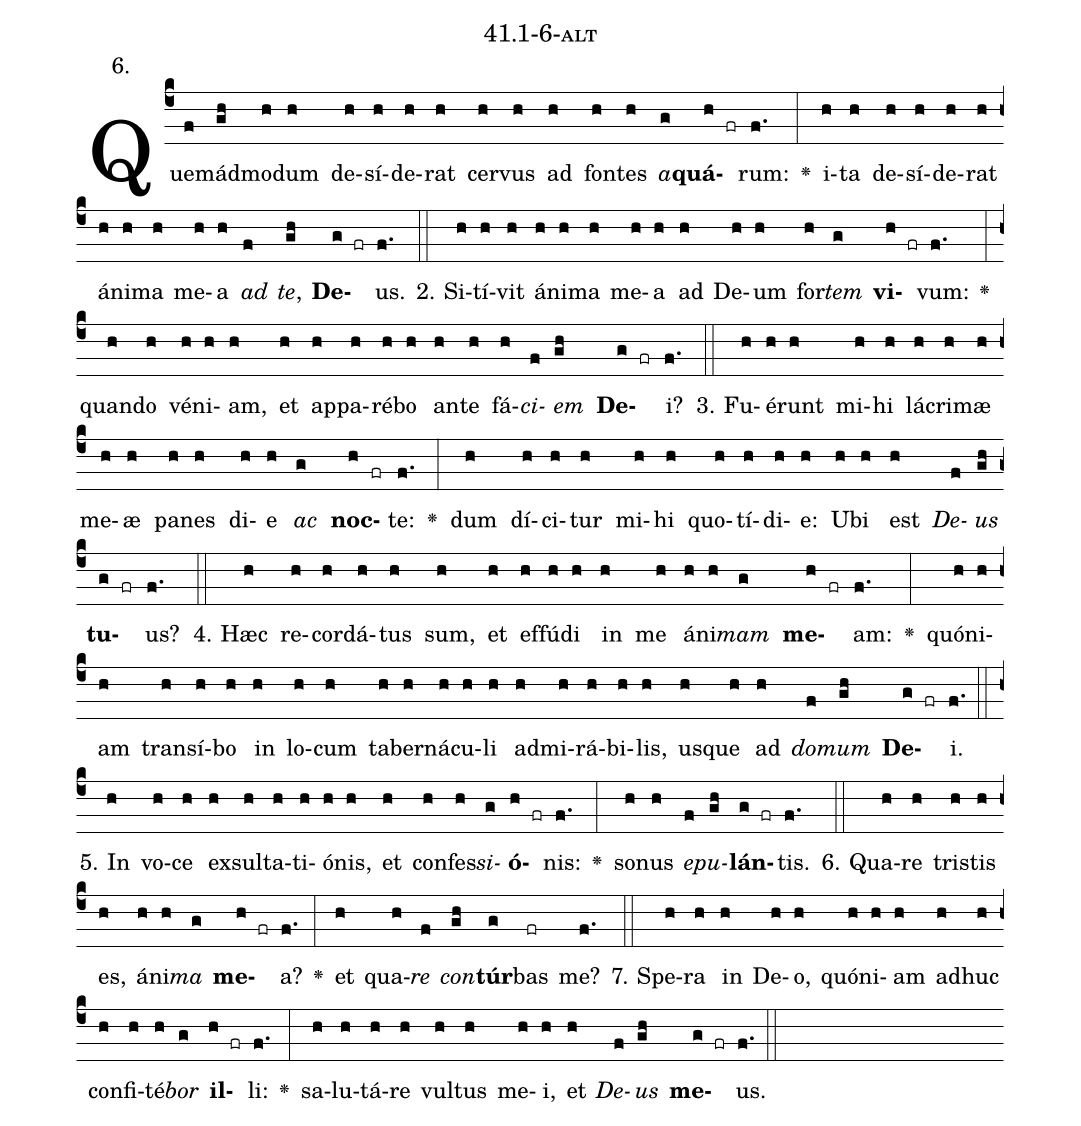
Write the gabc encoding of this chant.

name: 41.1-6-alt;
annotation: 6.;
%%
(c4)Quem(f)ád(gh)mo(h)dum(h) de(h)sí(h)de(h)rat(h) cer(h)vus(h) ad(h) fon(h)tes(h) <i>a</i>(g)<b>quá</b>(h fr)rum:(f.) <v>\greheightstar</v>(:) i(h)ta(h) de(h)sí(h)de(h)rat(h) á(h)ni(h)ma(h) me(h)a(h) <i>ad</i>(f) <i>te</i>,(gh) <b>De</b>(g fr)us.(f.) (::)
2. Si(h)tí(h)vit(h) á(h)ni(h)ma(h) me(h)a(h) ad(h) De(h)um(h) for(h)<i>tem</i>(g) <b>vi</b>(h fr)vum:(f.) <v>\greheightstar</v>(:) quan(h)do(h) vé(h)ni(h)am,(h) et(h) ap(h)pa(h)ré(h)bo(h) an(h)te(h) fá(h)<i>ci</i>(f)<i>em</i>(gh) <b>De</b>(g fr)i?(f.) (::)
3. Fu(h)é(h)runt(h) mi(h)hi(h) lá(h)cri(h)mæ(h) me(h)æ(h) pa(h)nes(h) di(h)e(h) <i>ac</i>(g) <b>noc</b>(h fr)te:(f.) <v>\greheightstar</v>(:) dum(h) dí(h)ci(h)tur(h) mi(h)hi(h) quo(h)tí(h)di(h)e:(h) U(h)bi(h) est(h) <i>De</i>(f)<i>us</i>(gh) <b>tu</b>(g fr)us?(f.) (::)
4. Hæc(h) re(h)cor(h)dá(h)tus(h) sum,(h) et(h) ef(h)fú(h)di(h) in(h) me(h) á(h)ni(h)<i>mam</i>(g) <b>me</b>(h fr)am:(f.) <v>\greheightstar</v>(:) quón(h)i(h)am(h) trans(h)í(h)bo(h) in(h) lo(h)cum(h) ta(h)ber(h)ná(h)cu(h)li(h) ad(h)mi(h)rá(h)bi(h)lis,(h) us(h)que(h) ad(h) <i>do</i>(f)<i>mum</i>(gh) <b>De</b>(g fr)i.(f.) (::)
5. In(h) vo(h)ce(h) ex(h)sul(h)ta(h)ti(h)ó(h)nis,(h) et(h) con(h)fes(h)<i>si</i>(g)<b>ó</b>(h fr)nis:(f.) <v>\greheightstar</v>(:) so(h)nus(h) <i>e</i>(f)<i>pu</i>(gh)<b>lán</b>(g fr)tis.(f.) (::)
6. Qua(h)re(h) tris(h)tis(h) es,(h) á(h)ni(h)<i>ma</i>(g) <b>me</b>(h fr)a?(f.) <v>\greheightstar</v>(:) et(h) qua(h)<i>re</i>(f) <i>con</i>(gh)<b>túr</b>(g)bas(fr) me?(f.) (::)
7. Spe(h)ra(h) in(h) De(h)o,(h) quón(h)i(h)am(h) ad(h)huc(h) con(h)fi(h)té(h)<i>bor</i>(g) <b>il</b>(h fr)li:(f.) <v>\greheightstar</v>(:) sa(h)lu(h)tá(h)re(h) vul(h)tus(h) me(h)i,(h) et(h) <i>De</i>(f)<i>us</i>(gh) <b>me</b>(g fr)us.(f.) (::)
